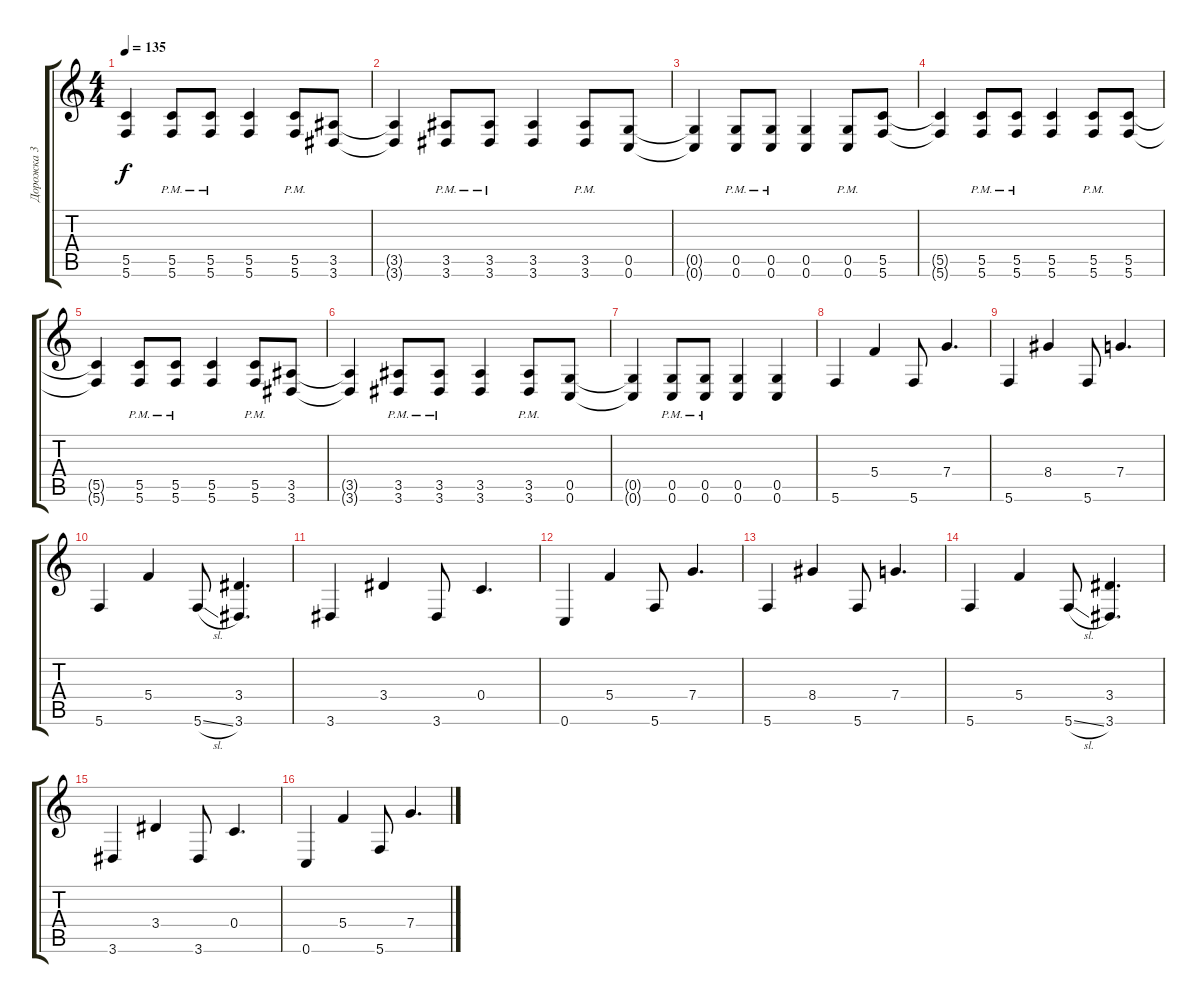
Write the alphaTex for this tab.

\track ("Дорожка 3" "Дорожка 3") {instrument electricguitarclean}
\staff {score tabs}
\tuning (D4 A3 F3 C3 G2 C2) {hide}
\ts (4 4)
\tempo 135
\clef g2
\ks c
(5.5{t} 5.6{t}).4{dy f} (5.5{pm} 5.6{pm}).8 (5.5{pm} 5.6{pm}).8 (5.5 5.6).4 (5.5{pm} 5.6{pm}).8 (3.5 3.6).8 |
(3.5{t} 3.6{t}).4 (3.5{pm} 3.6{pm}).8 (3.5{pm} 3.6{pm}).8 (3.5 3.6).4 (3.5{pm} 3.6{pm}).8 (0.5 0.6).8 |
(0.5{t} 0.6{t}).4 (0.5{pm} 0.6{pm}).8 (0.5{pm} 0.6{pm}).8 (0.5 0.6).4 (0.5{pm} 0.6{pm}).8 (5.5 5.6).8 |
(5.5{t} 5.6{t}).4 (5.5{pm} 5.6{pm}).8 (5.5{pm} 5.6{pm}).8 (5.5 5.6).4 (5.5{pm} 5.6{pm}).8 (5.5 5.6).8 |
(5.5{t} 5.6{t}).4 (5.5{pm} 5.6{pm}).8 (5.5{pm} 5.6{pm}).8 (5.5 5.6).4 (5.5{pm} 5.6{pm}).8 (3.5 3.6).8 |
(3.5{t} 3.6{t}).4 (3.5{pm} 3.6{pm}).8 (3.5{pm} 3.6{pm}).8 (3.5 3.6).4 (3.5{pm} 3.6{pm}).8 (0.5 0.6).8 |
(0.5{t} 0.6{t}).4 (0.5{pm} 0.6{pm}).8 (0.5{pm} 0.6{pm}).8 (0.5 0.6).4 (0.5 0.6).4 |
5.6.4{instrument overdrivenguitar} 5.4.4 5.6.8 7.4.4{d} |
5.6.4 8.4.4 5.6.8 7.4.4{d} |
5.6.4 5.4.4 5.6{sl}.8 (3.4 3.6).4{d} |
3.6.4 3.4.4 3.6.8 0.4.4{d} |
0.6.4 5.4.4 5.6.8 7.4.4{d} |
5.6.4 8.4.4 5.6.8 7.4.4{d} |
5.6.4 5.4.4 5.6{sl}.8 (3.4 3.6).4{d} |
3.6.4 3.4.4 3.6.8 0.4.4{d} |
0.6.4 5.4.4 5.6.8 7.4.4{d}
